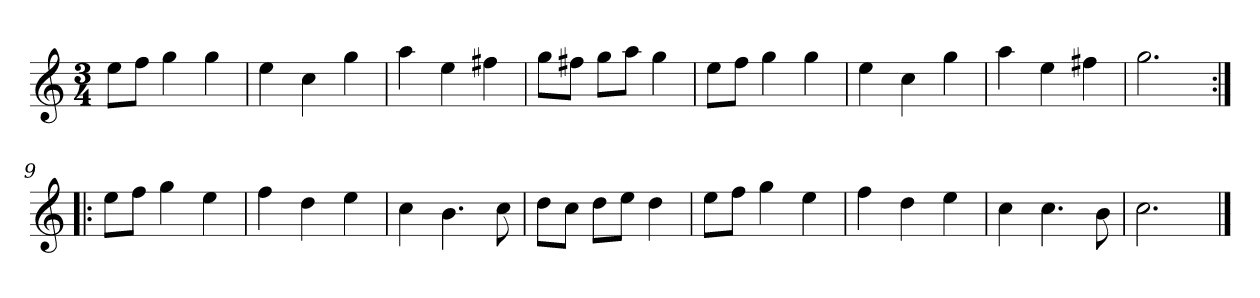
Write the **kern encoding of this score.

**kern
*part1
*staff1
*clefG2
*k[]
*C:
*M3/4
*MM120
=1
8ee\L
8ff\J
4gg
4gg
=2
4ee
4cc
4gg
=3
4aa
4ee
4ff#X
=4
8gg\L
8ff#X\J
8gg\L
8aa\J
4gg
=5
8ee\L
8ff\J
4gg
4gg
=6
4ee
4cc
4gg
=7
4aa
4ee
4ff#X
=8
2.gg
=9:|!|:
8ee\L
8ff\J
4gg
4ee
=10
4ff
4dd
4ee
=11
4cc
4.b
8cc
=12
8dd\L
8cc\J
8dd\L
8ee\J
4dd
=13
8ee\L
8ff\J
4gg
4ee
=14
4ff
4dd
4ee
=15
4cc
4.cc
8b
=16
2.cc
==
*-
